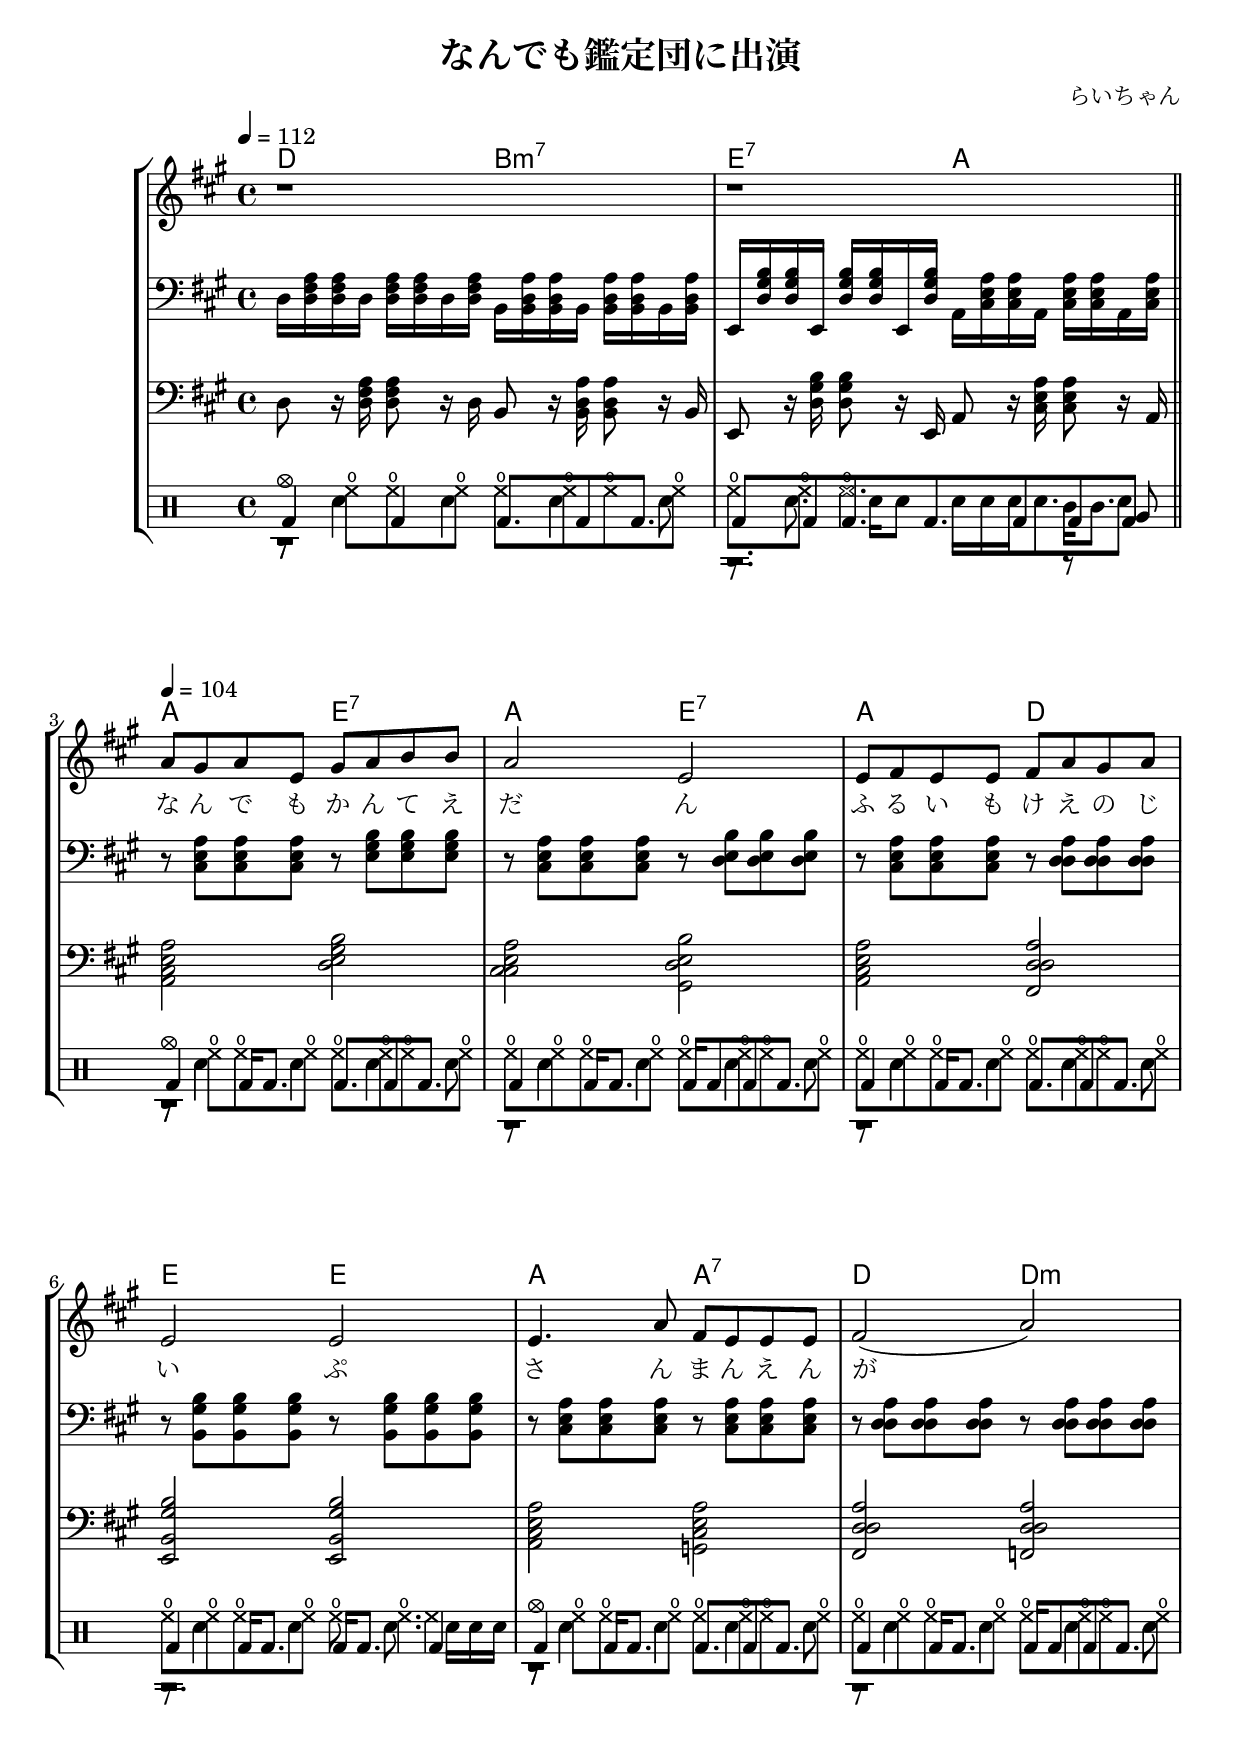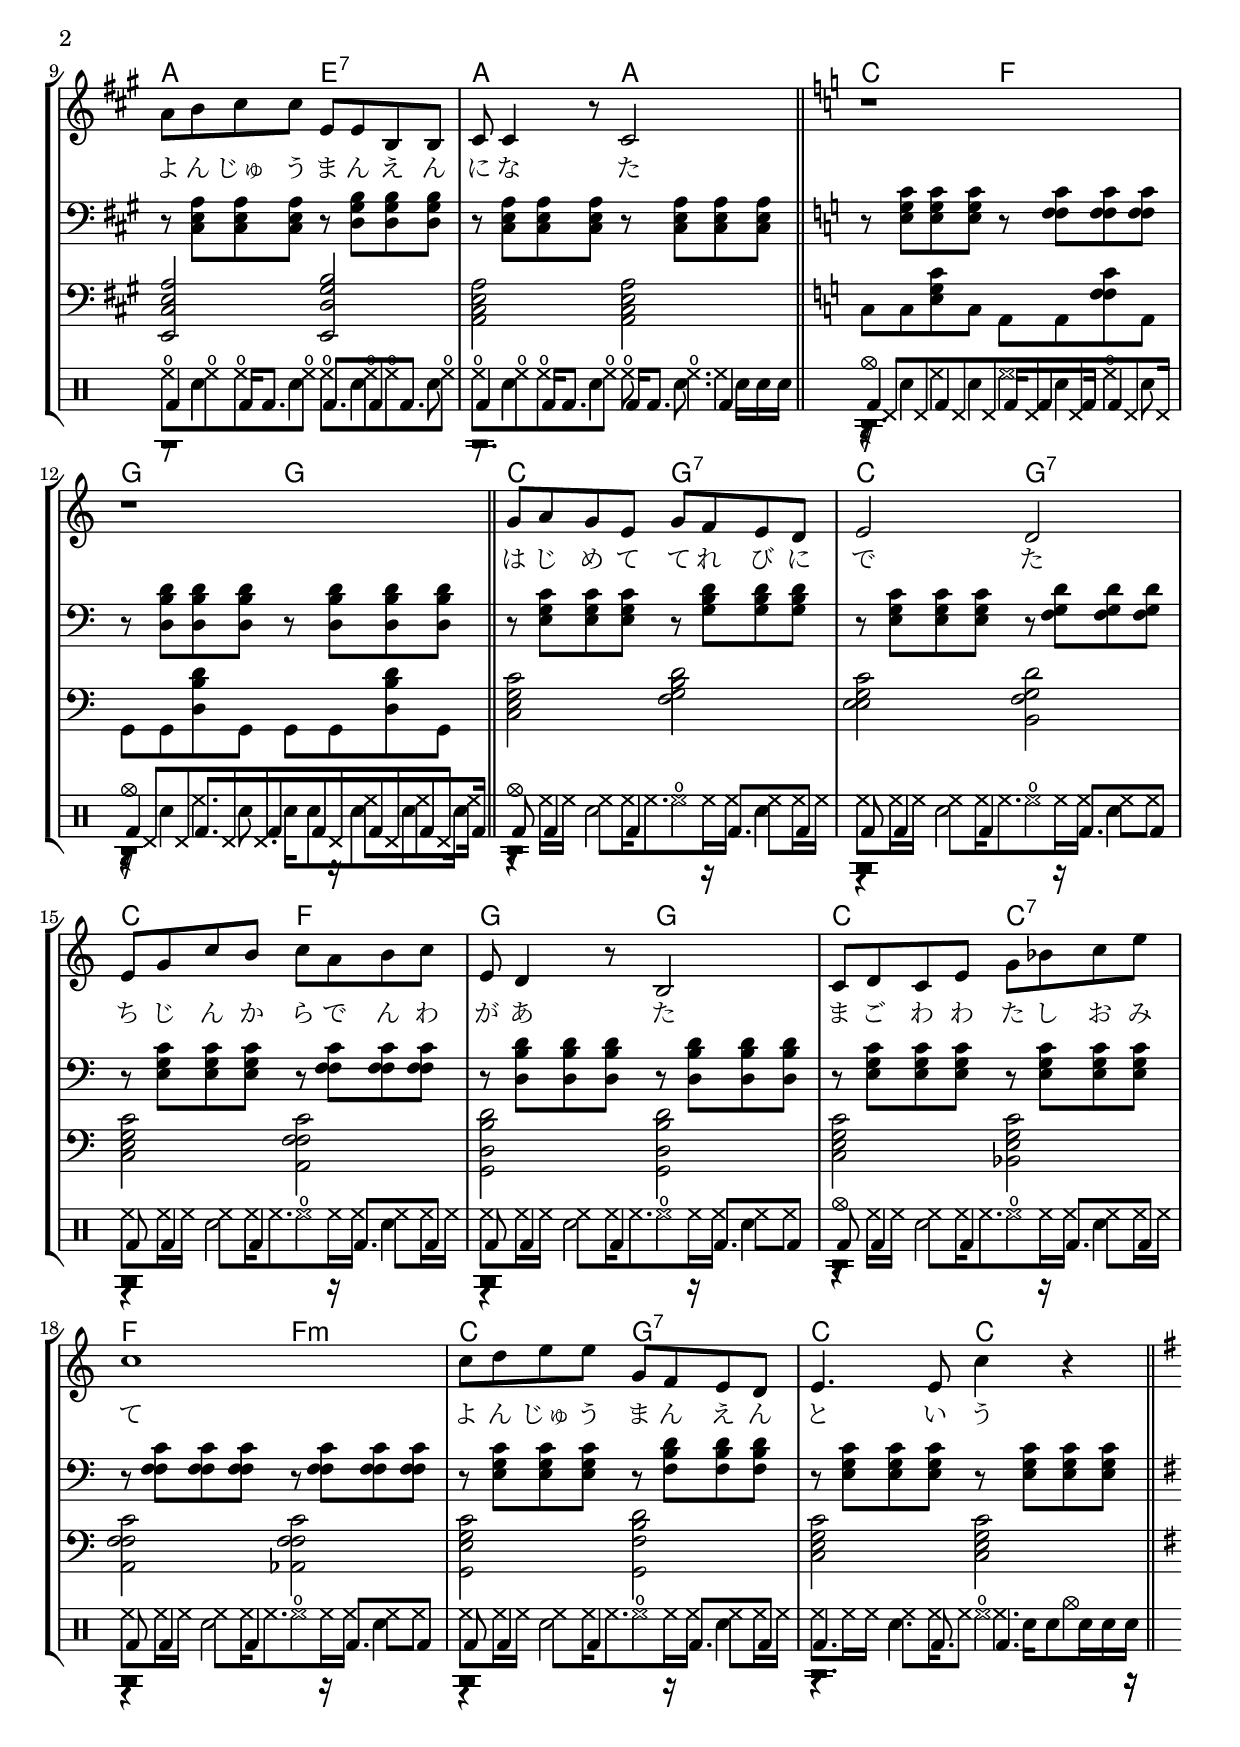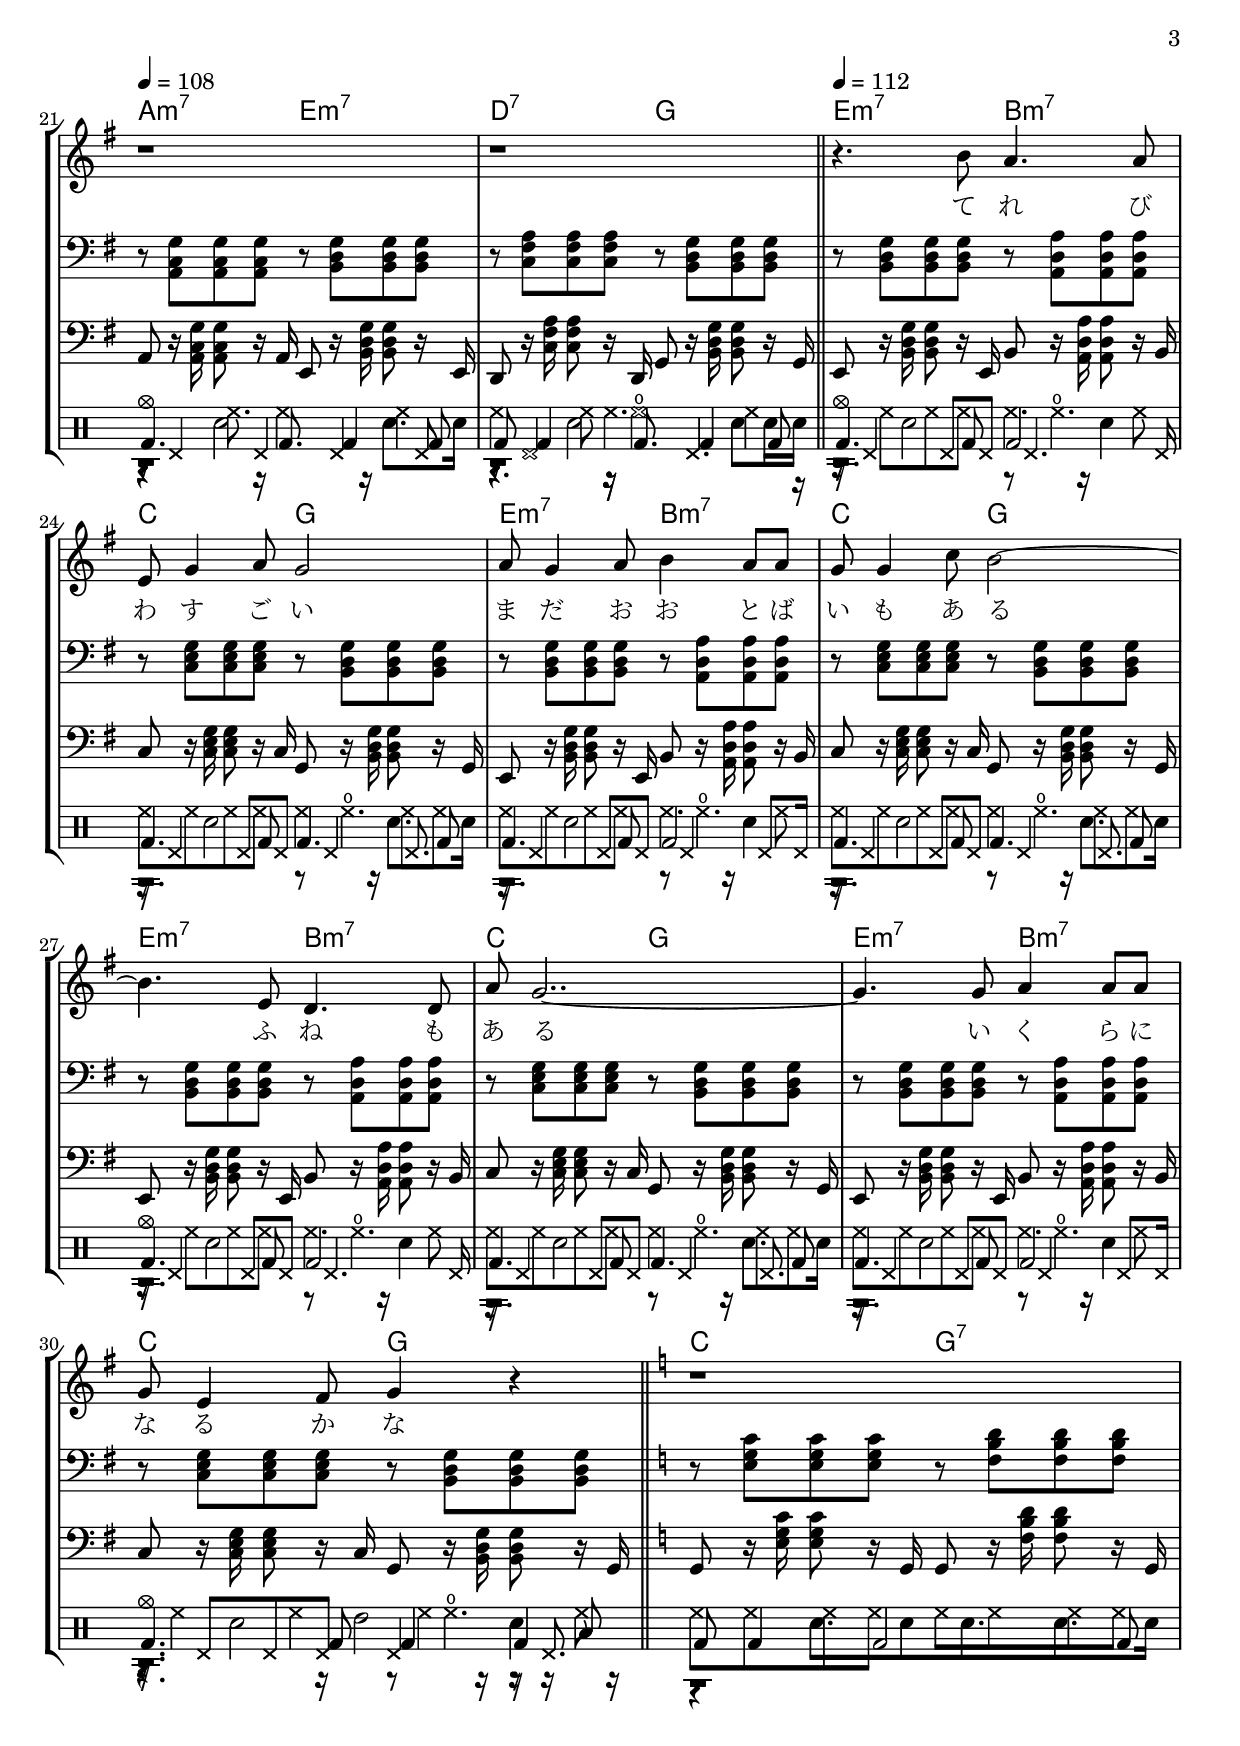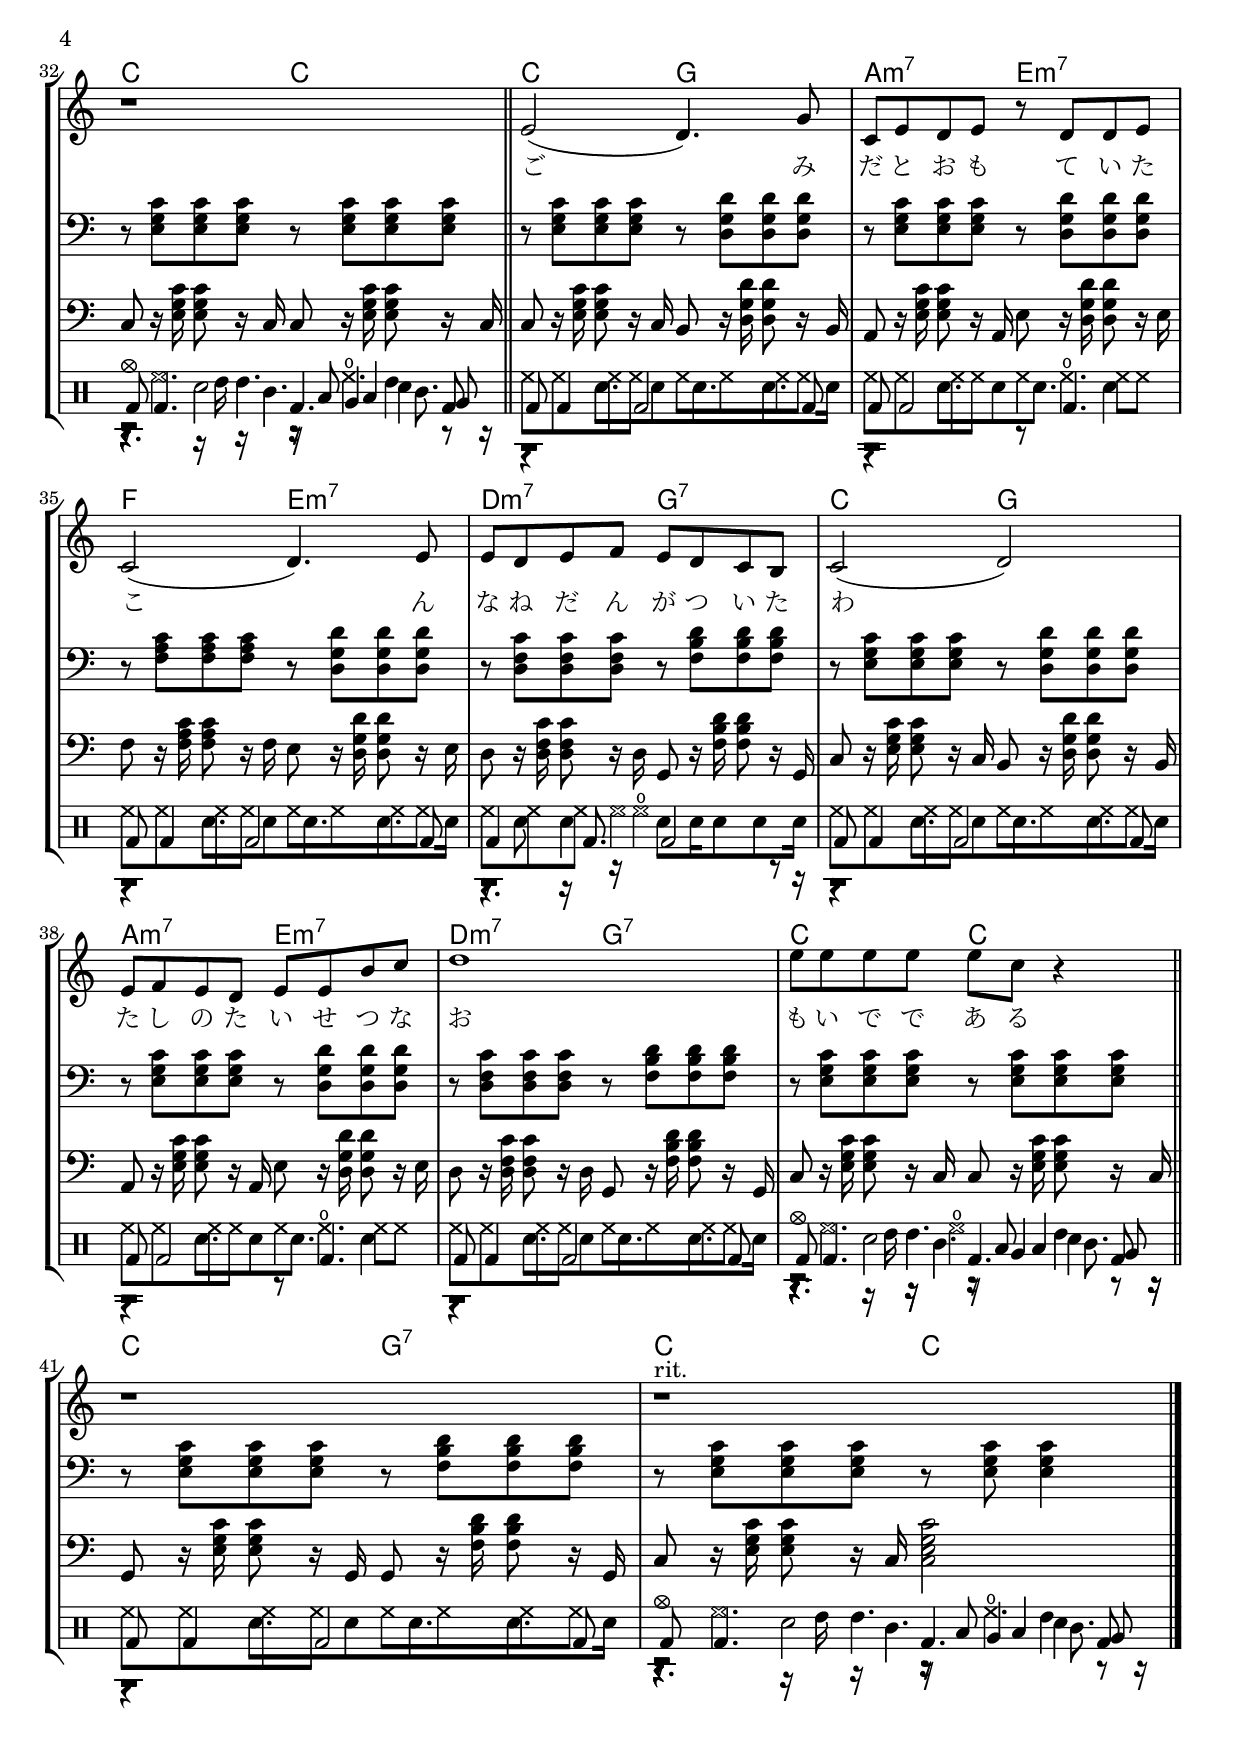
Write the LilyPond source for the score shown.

\version "2.12.1"

\header {
	title = \markup {なんでも鑑定団に出演}
	composer = \markup \center-column {らいちゃん}
}

harmony = \chordmode {
	d2 b:min7 e:7 a 

	a e:7 a e:7 a d e e a a:7 d d:m a e:7 a a 

	c f g g 

	c g:7 c g:7 c f g g c c:7 f f:m c g:7 c c 

	a:min7 e:min7 d:7 g 

	e:min7 b:min7 c g e:min7 b:min7 c g e:min7 b:min7 c g e:min7 b:min7 c g 

	c g:7 c c 

	c g a:min7 e:min7 f e:min7 d:min7 g:7 c g a:min7 e:min7 d:min7 g:7 c c 

	c g:7 c c 
}

melody = {
	\key a \major
	\tempo 4 = 112
	r1 | r1   
	\set Staff.midiInstrument = #"mmi0.38"
		\tempo 4 = 104
 a'8  gis'8  a'8  e'8  gis'8  a'8  b'8  b'8 
	a'2  e'2 
	e'8  fis'8  e'8  e'8  fis'8  a'8  gis'8  a'8 
	e'2  e'2 
	e'4.  a'8  fis'8  e'8  e'8  e'8 
	fis'2  (a'2) 
	a'8  b'8  cis''8  cis''8  e'8  e'8  b8  b8 
	cis'8  cis'4  r8  cis'2
	\key c \major
	r1 | r1   
	\set Staff.midiInstrument = #"mmi0.38"
	 g'8  a'8  g'8  e'8  g'8  f'8  e'8  d'8 
	e'2  d'2 
	e'8  g'8  c''8  b'8  c''8  a'8  b'8  c''8 
	e'8  d'4  r8  b2 
	c'8  d'8  c'8  e'8  g'8  bes'8  c''8  e''8 
	c''1 
	c''8  d''8  e''8  e''8  g'8  f'8  e'8  d'8 
	e'4.  e'8  c''4  	r4 	\key g \major
	\tempo 4 = 108
	r1 | r1   
	\set Staff.midiInstrument = #"mmi0.38"
		\tempo 4 = 112
r4. b'8  a'4.  a'8 
	e'8  g'4  a'8  g'2 
	a'8  g'4  a'8  b'4  a'8  a'8 
	g'8  g'4  c''8  b'2~ 
	b'4.  e'8  d'4.  d'8 
	a'8  g'2..~ 
	g'4.  g'8  a'4  a'8  a'8 
	g'8  e'4  fis'8  g'4  	r4 	\key c \major
	r1 | r1   
	\set Staff.midiInstrument = #"mmi0.38"
	 e'2  (d'4.)  g'8 
	c'8  e'8  d'8  e'8  r8  d'8  d'8  e'8 
	c'2  (d'4.)  e'8 
	e'8  d'8  e'8  f'8  e'8  d'8  c'8  b8 
	c'2  (d'2) 
	e'8  f'8  e'8  d'8  e'8  e'8  b'8  c''8 
	d''1 
	e''8  e''8  e''8  e''8  e''8  c''8  	r4 	r1 | r1^"rit." \bar "|."
}

words = \lyricmode {
	
	な  ん  で  も  か  ん  て  え  だ  ん  ふ  る  い  も  け  え  の  じ  い  ぷ  さ  ん  ま  ん  え  ん  が  よ  ん  じゅ  う  ま  ん  え  ん  に  な  た  
	
	は  じ  め  て  て  れ  び  に  で  た  ち  じ  ん  か  ら  で  ん  わ  が  あ  た  ま  ご  わ  わ  た  し  お  み  て  よ  ん  じゅ  う  ま  ん  え  ん  と  い  う  
	
	て  れ  び  わ  す  ご  い  ま  だ  お  お  と  ば  い  も  あ  る  ふ  ね  も  あ  る  い  く  ら  に  な  る  か  な  
	
	ご  み  だ  と  お  も  て  い  た  こ  ん  な  ね  だ  ん  が  つ  い  た  わ  た  し  の  た  い  せ  つ  な  お  も  い  で  で  あ  る  
	
}

tempochange = {
	\tempo 4 = 112
	r1 | r1 \bar "||"
	\tempo 4 = 104
	r1 | r1 | r1 | r1 | r1 | r1 | r1 | r1 \bar "||"
	\tempo 4 = 104
	r1 | r1 \bar "||"
	\tempo 4 = 104
	r1 | r1 | r1 | r1 | r1 | r1 | r1 | r1 \bar "||"
	\tempo 4 = 108
	r1 | r1 \bar "||"
	\tempo 4 = 112
	r1 | r1 | r1 | r1 | r1 | r1 | r1 | r1 \bar "||"
	\tempo 4 = 112
	r1 | r1 \bar "||"
	\tempo 4 = 112
	r1 | r1 | r1 | r1 | r1 | r1 | r1 | r1 \bar "||"
	\tempo 4 = 112
	r1 | \tempo 4 = 84 r2 \tempo 4 = 74 r2 \bar "|."
}

mainacc = {
	\clef bass
	\set Staff.midiInstrument = #"Electric Guitar (clean)"
	\key a \major
	\tempo 4 = 112
	d16 <d fis a>16 <d fis a>16 d16   <d fis a>16 <d fis a>16 d16 <d fis a>16
	b,16 <b, d a>16 <b, d a>16 b,16   <b, d a>16 <b, d a>16 b,16 <b, d a>16
	e,16 <d gis b>16 <d gis b>16 e,16   <d gis b>16 <d gis b>16 e,16 <d gis b>16
	a,16 <cis e a>16 <cis e a>16 a,16   <cis e a>16 <cis e a>16 a,16 <cis e a>16
	\bar "||"

	\set Staff.midiInstrument = #"Electric Guitar (jazz)"
	\tempo 4 = 104
	r8 <cis e a>8 <cis e a>8 <cis e a>8
	r8 <e gis b>8 <e gis b>8 <e gis b>8
	r8 <cis e a>8 <cis e a>8 <cis e a>8
	r8 <d e b>8 <d e b>8 <d e b>8
	r8 <cis e a>8 <cis e a>8 <cis e a>8
	r8 <d d a>8 <d d a>8 <d d a>8
	r8 <b, gis b>8 <b, gis b>8 <b, gis b>8
	r8 <b, gis b>8 <b, gis b>8 <b, gis b>8
	r8 <cis e a>8 <cis e a>8 <cis e a>8
	r8 <cis e a>8 <cis e a>8 <cis e a>8
	r8 <d d a>8 <d d a>8 <d d a>8
	r8 <d d a>8 <d d a>8 <d d a>8
	r8 <cis e a>8 <cis e a>8 <cis e a>8
	r8 <d gis b>8 <d gis b>8 <d gis b>8
	r8 <cis e a>8 <cis e a>8 <cis e a>8
	r8 <cis e a>8 <cis e a>8 <cis e a>8
	\bar "||"

	\set Staff.midiInstrument = #"Electric Guitar (clean)"
	\key c \major
	r8 <e g c'>8 <e g c'>8 <e g c'>8
	r8 <f f c'>8 <f f c'>8 <f f c'>8
	r8 <d b d'>8 <d b d'>8 <d b d'>8
	r8 <d b d'>8 <d b d'>8 <d b d'>8
	\bar "||"

	\set Staff.midiInstrument = #"Electric Guitar (jazz)"
	r8 <e g c'>8 <e g c'>8 <e g c'>8
	r8 <g b d'>8 <g b d'>8 <g b d'>8
	r8 <e g c'>8 <e g c'>8 <e g c'>8
	r8 <f g d'>8 <f g d'>8 <f g d'>8
	r8 <e g c'>8 <e g c'>8 <e g c'>8
	r8 <f f c'>8 <f f c'>8 <f f c'>8
	r8 <d b d'>8 <d b d'>8 <d b d'>8
	r8 <d b d'>8 <d b d'>8 <d b d'>8
	r8 <e g c'>8 <e g c'>8 <e g c'>8
	r8 <e g c'>8 <e g c'>8 <e g c'>8
	r8 <f f c'>8 <f f c'>8 <f f c'>8
	r8 <f f c'>8 <f f c'>8 <f f c'>8
	r8 <e g c'>8 <e g c'>8 <e g c'>8
	r8 <f b d'>8 <f b d'>8 <f b d'>8
	r8 <e g c'>8 <e g c'>8 <e g c'>8
	r8 <e g c'>8 <e g c'>8 <e g c'>8
	\bar "||"

	\set Staff.midiInstrument = #"Acoustic Guitar (steel)"
	\key g \major
	\tempo 4 = 108
	r8 <a, c g>8 <a, c g>8 <a, c g>8
	r8 <b, d g>8 <b, d g>8 <b, d g>8
	r8 <c fis a>8 <c fis a>8 <c fis a>8
	r8 <b, d g>8 <b, d g>8 <b, d g>8
	\bar "||"

	\set Staff.midiInstrument = #"Electric Guitar (clean)"
	\tempo 4 = 112
	r8 <b, d g>8 <b, d g>8 <b, d g>8
	r8 <a, d a>8 <a, d a>8 <a, d a>8
	r8 <c e g>8 <c e g>8 <c e g>8
	r8 <b, d g>8 <b, d g>8 <b, d g>8
	r8 <b, d g>8 <b, d g>8 <b, d g>8
	r8 <a, d a>8 <a, d a>8 <a, d a>8
	r8 <c e g>8 <c e g>8 <c e g>8
	r8 <b, d g>8 <b, d g>8 <b, d g>8
	r8 <b, d g>8 <b, d g>8 <b, d g>8
	r8 <a, d a>8 <a, d a>8 <a, d a>8
	r8 <c e g>8 <c e g>8 <c e g>8
	r8 <b, d g>8 <b, d g>8 <b, d g>8
	r8 <b, d g>8 <b, d g>8 <b, d g>8
	r8 <a, d a>8 <a, d a>8 <a, d a>8
	r8 <c e g>8 <c e g>8 <c e g>8
	r8 <b, d g>8 <b, d g>8 <b, d g>8
	\bar "||"

	\set Staff.midiInstrument = #"Electric Guitar (jazz)"
	\key c \major
	r8 <e g c'>8 <e g c'>8 <e g c'>8
	r8 <f b d'>8 <f b d'>8 <f b d'>8
	r8 <e g c'>8 <e g c'>8 <e g c'>8
	r8 <e g c'>8 <e g c'>8 <e g c'>8
	\bar "||"

	\set Staff.midiInstrument = #"Electric Guitar (jazz)"
	r8 <e g c'>8 <e g c'>8 <e g c'>8
	r8 <d g d'>8 <d g d'>8 <d g d'>8
	r8 <e g c'>8 <e g c'>8 <e g c'>8
	r8 <d g d'>8 <d g d'>8 <d g d'>8
	r8 <f a c'>8 <f a c'>8 <f a c'>8
	r8 <d g d'>8 <d g d'>8 <d g d'>8
	r8 <d f c'>8 <d f c'>8 <d f c'>8
	r8 <f b d'>8 <f b d'>8 <f b d'>8
	r8 <e g c'>8 <e g c'>8 <e g c'>8
	r8 <d g d'>8 <d g d'>8 <d g d'>8
	r8 <e g c'>8 <e g c'>8 <e g c'>8
	r8 <d g d'>8 <d g d'>8 <d g d'>8
	r8 <d f c'>8 <d f c'>8 <d f c'>8
	r8 <f b d'>8 <f b d'>8 <f b d'>8
	r8 <e g c'>8 <e g c'>8 <e g c'>8
	r8 <e g c'>8 <e g c'>8 <e g c'>8
	\bar "||"

	\set Staff.midiInstrument = #"Electric Guitar (jazz)"
	r8 <e g c'>8 <e g c'>8 <e g c'>8
	r8 <f b d'>8 <f b d'>8 <f b d'>8
	r8 <e g c'>8 <e g c'>8 <e g c'>8
	r8 <e g c'>8 <e g c'>4
	\bar "|."
}

subacc = {
	\clef bass
	\set Staff.midiInstrument = #"Synth Bass 2"
	\key a \major
	\tempo 4 = 112
	d8 r16 <d fis a>16 <d fis a>8 r16 d16
	b,8 r16 <b, d a>16 <b, d a>8 r16 b,16
	e,8 r16 <d gis b>16 <d gis b>8 r16 e,16
	a,8 r16 <cis e a>16 <cis e a>8 r16 a,16
	\bar "||"

	\set Staff.midiInstrument = #"Electric Guitar (clean)"
	\tempo 4 = 104
	<a, cis e a>2
	<d e gis b>2
	<cis cis e a>2
	<gis, d e b>2
	<a, cis e a>2
	<fis, d d a>2
	<e, b, gis b>2
	<e, b, gis b>2
	<a, cis e a>2
	<g, cis e a>2
	<fis, d d a>2
	<f, d d a>2
	<e, cis e a>2
	<e, d gis b>2
	<a, cis e a>2
	<a, cis e a>2
	\bar "||"

	\set Staff.midiInstrument = #"Electric Guitar (jazz)"
	\key c \major
	c8 c8 <e g c'>8 c8
	a,8 a,8 <f f c'>8 a,8
	g,8 g,8 <d b d'>8 g,8
	g,8 g,8 <d b d'>8 g,8
	\bar "||"

	\set Staff.midiInstrument = #"Electric Guitar (jazz)"
	<c e g c'>2
	<f g b d'>2
	<e e g c'>2
	<b, f g d'>2
	<c e g c'>2
	<a, f f c'>2
	<g, d b d'>2
	<g, d b d'>2
	<c e g c'>2
	<bes, e g c'>2
	<a, f f c'>2
	<as, f f c'>2
	<g, e g c'>2
	<g, f b d'>2
	<c e g c'>2
	<c e g c'>2
	\bar "||"

	\set Staff.midiInstrument = #"Electric Guitar (jazz)"
	\key g \major
	\tempo 4 = 108
	a,8 r16 <a, c g>16 <a, c g>8 r16 a,16
	e,8 r16 <b, d g>16 <b, d g>8 r16 e,16
	d,8 r16 <c fis a>16 <c fis a>8 r16 d,16
	g,8 r16 <b, d g>16 <b, d g>8 r16 g,16
	\bar "||"

	\set Staff.midiInstrument = #"Synth Bass 2"
	\tempo 4 = 112
	e,8 r16 <b, d g>16 <b, d g>8 r16 e,16
	b,8 r16 <a, d a>16 <a, d a>8 r16 b,16
	c8 r16 <c e g>16 <c e g>8 r16 c16
	g,8 r16 <b, d g>16 <b, d g>8 r16 g,16
	e,8 r16 <b, d g>16 <b, d g>8 r16 e,16
	b,8 r16 <a, d a>16 <a, d a>8 r16 b,16
	c8 r16 <c e g>16 <c e g>8 r16 c16
	g,8 r16 <b, d g>16 <b, d g>8 r16 g,16
	e,8 r16 <b, d g>16 <b, d g>8 r16 e,16
	b,8 r16 <a, d a>16 <a, d a>8 r16 b,16
	c8 r16 <c e g>16 <c e g>8 r16 c16
	g,8 r16 <b, d g>16 <b, d g>8 r16 g,16
	e,8 r16 <b, d g>16 <b, d g>8 r16 e,16
	b,8 r16 <a, d a>16 <a, d a>8 r16 b,16
	c8 r16 <c e g>16 <c e g>8 r16 c16
	g,8 r16 <b, d g>16 <b, d g>8 r16 g,16
	\bar "||"

	\set Staff.midiInstrument = #"Electric Guitar (jazz)"
	\key c \major
	g,8 r16 <e g c'>16 <e g c'>8 r16 g,16
	g,8 r16 <f b d'>16 <f b d'>8 r16 g,16
	c8 r16 <e g c'>16 <e g c'>8 r16 c16
	c8 r16 <e g c'>16 <e g c'>8 r16 c16
	\bar "||"

	\set Staff.midiInstrument = #"Electric Guitar (jazz)"
	c8 r16 <e g c'>16 <e g c'>8 r16 c16
	b,8 r16 <d g d'>16 <d g d'>8 r16 b,16
	a,8 r16 <e g c'>16 <e g c'>8 r16 a,16
	e8 r16 <d g d'>16 <d g d'>8 r16 e16
	f8 r16 <f a c'>16 <f a c'>8 r16 f16
	e8 r16 <d g d'>16 <d g d'>8 r16 e16
	d8 r16 <d f c'>16 <d f c'>8 r16 d16
	g,8 r16 <f b d'>16 <f b d'>8 r16 g,16
	c8 r16 <e g c'>16 <e g c'>8 r16 c16
	b,8 r16 <d g d'>16 <d g d'>8 r16 b,16
	a,8 r16 <e g c'>16 <e g c'>8 r16 a,16
	e8 r16 <d g d'>16 <d g d'>8 r16 e16
	d8 r16 <d f c'>16 <d f c'>8 r16 d16
	g,8 r16 <f b d'>16 <f b d'>8 r16 g,16
	c8 r16 <e g c'>16 <e g c'>8 r16 c16
	c8 r16 <e g c'>16 <e g c'>8 r16 c16
	\bar "||"

	\set Staff.midiInstrument = #"Electric Guitar (jazz)"
	g,8 r16 <e g c'>16 <e g c'>8 r16 g,16
	g,8 r16 <f b d'>16 <f b d'>8 r16 g,16
	c8 r16 <e g c'>16 <e g c'>8 r16 c16
	<c e g c'>2
	\bar "|."
}

percA = {
	\drummode {
	r8 hho8 hho8 hho8 hho8 hho8 hho8 hho8  |hho8 hho8 hho2.  \bar "||"
	cymc1  |r1  |r1  |r1  |cymc1  |r1  |r1  |r1  \bar "||"
	r2. hho4  |r1  \bar "||"
	r2 hho2  |r2 hho2  |r2 hho2  |r2 hho2  |r2 hho2  |r2 hho2  |r2 hho2  |r2 hho2  \bar "||"
	r4 hh8. hh4 r16 hh4  |hh4 hh8 hh4. hh4  \bar "||"
	r2 r8 hho4.  |r2 r8 hho4.  |r2 r8 hho4.  |r2 r8 hho4.  |r2 r8 hho4.  |r2 r8 hho4.  |r2 r8 hho4.  |r2 r8 hho4.  \bar "||"
	hh8 hh8 hh8 hh8 hh8 hh8 hh8 hh8  |r8 hh2. r8  \bar "||"
	hh8 hh8 hh8 hh8 hh8 hh8 hh8 hh8  |hh8 hh8 hh8 hh8 hh4 hh8 hh8  |hh8 hh8 hh8 hh8 hh8 hh8 hh8 hh8  |hh8 hh8 hh8 hh2 r8  |hh8 hh8 hh8 hh8 hh8 hh8 hh8 hh8  |hh8 hh8 hh8 hh8 hh4 hh8 hh8  |hh8 hh8 hh8 hh8 hh8 hh8 hh8 hh8  |r8 hh2. r8  \bar "||"
	hh8 hh8 hh8 hh8 hh8 hh8 hh8 hh8  |r8 hh2. r8  \bar "|."
	}
}

percB = {
	\drummode {
	r8 sn4 sn4 sn4 sn8  |r8 sn8. sn16 sn8 sn16 sn16 sn16 sn8. sn8  \bar "||"
	r8 hho8 hho8 hho8 hho8 hho8 hho8 hho8  |hho8 hho8 hho8 hho8 hho8 hho8 hho8 hho8  |hho8 hho8 hho8 hho8 hho8 hho8 hho8 hho8  |hho8 hho8 hho8 hho8 hho8 hho4.  |r8 hho8 hho8 hho8 hho8 hho8 hho8 hho8  |hho8 hho8 hho8 hho8 hho8 hho8 hho8 hho8  |hho8 hho8 hho8 hho8 hho8 hho8 hho8 hho8  |hho8 hho8 hho8 hho8 hho8 hho4.  \bar "||"
	r4 hh4 hh2  |r4 hh4. r16 hh8 hh8 hh16  \bar "||"
	r8 hh16 hh16 hh8 hh16 hh8. hh16 hh16 hh8 hh16 hh16  |hh8 hh16 hh16 hh8 hh16 hh8. hh16 hh16 hh8 hh8  |hh8 hh16 hh16 hh8 hh16 hh8. hh16 hh16 hh8 hh16 hh16  |hh8 hh16 hh16 hh8 hh16 hh8. hh16 hh16 hh8 hh8  |r8 hh16 hh16 hh8 hh16 hh8. hh16 hh16 hh8 hh16 hh16  |hh8 hh16 hh16 hh8 hh16 hh8. hh16 hh16 hh8 hh8  |hh8 hh16 hh16 hh8 hh16 hh8. hh16 hh16 hh8 hh16 hh16  |hh8 hh16 hh16 hh8 hh16 hh8 hh4. r16  \bar "||"
	r8 hhp4 hhp4 hhp4 hhp8  |r8 hhp2 hhp4.  \bar "||"
	r8 hh8 hh8 hh8 hh4. hh8  |hh8 hh8 hh8 hh8 hh4 hh8 hh8  |hh8 hh8 hh8 hh8 hh4. hh8  |hh8 hh8 hh8 hh8 hh4 hh8 hh8  |r8 hh8 hh8 hh8 hh4. hh8  |hh8 hh8 hh8 hh8 hh4 hh8 hh8  |hh8 hh8 hh8 hh8 hh4. hh8  |r16 hh4 hh4 hh4 r16 hh8  \bar "||"
	r4 sn8. sn8 sn8. sn8. sn16  |r4 sn2 sn4  \bar "||"
	r4 sn8. sn8 sn8. sn8. sn16  |r4 sn8. sn8 sn8. sn4  |r4 sn8. sn8 sn8. sn8. sn16  |r8 sn8 sn4 sn8 sn16 sn8 sn8 sn16  |r4 sn8. sn8 sn8. sn8. sn16  |r4 sn8. sn8 sn8. sn4  |r4 sn8. sn8 sn8. sn8. sn16  |r4 sn2 sn4  \bar "||"
	r4 sn8. sn8 sn8. sn8. sn16  |r4 sn2 sn4  \bar "|."
	}
}

percC = {
	\drummode {
	bd4 bd4 bd8. bd8 bd8.  |bd8 bd8 bd8. bd8. bd8 bd8 bd8  \bar "||"
	r1  |r1  |r1  |r2. hh4  |r1  |r1  |r1  |r2. hh4  \bar "||"
	r16 hhp8 hhp8 hhp8 hhp8 hhp8 hhp8 hhp8 hhp16  |r16 hhp8 hhp8 hhp8 hhp8. hhp8 hhp8 hhp8  \bar "||"
	r4 sn2 sn4  |r4 sn2 sn4  |r4 sn2 sn4  |r4 sn2 sn4  |r4 sn2 sn4  |r4 sn2 sn4  |r4 sn2 sn4  |r4 sn4. sn16 sn8 sn16 sn16 sn16  \bar "||"
	r4 sn2 sn8. sn16  |r4 sn2 sn8 sn16 sn16  \bar "||"
	r16 hhp4 hhp8 hhp8 hhp4. hhp16  |r16 hhp4 hhp8 hhp8 hhp4 hhp8.  |r16 hhp4 hhp8 hhp8 hhp4 hhp8 hhp16  |r16 hhp4 hhp8 hhp8 hhp4 hhp8.  |r16 hhp4 hhp8 hhp8 hhp4. hhp16  |r16 hhp4 hhp8 hhp8 hhp4 hhp8.  |r16 hhp4 hhp8 hhp8 hhp4 hhp8 hhp16  |r8 hhp8 hhp8 hhp8 hhp4 r16 hhp8.  \bar "||"
	bd8 bd4 bd2 bd8  |bd8 bd4. bd4. bd8  \bar "||"
	bd8 bd4 bd2 bd8  |bd8 bd2 bd4.  |bd8 bd4 bd2 bd8  |bd4 r16 bd8. bd2  |bd8 bd4 bd2 bd8  |bd8 bd2 bd4.  |bd8 bd4 bd2 bd8  |bd8 bd4. bd4. bd8  \bar "||"
	bd8 bd4 bd2 bd8  |bd8 bd4. bd4. bd8  \bar "|."
	}
}

percD = {
	\drummode {
	cymc1  |r1  \bar "||"
	r8 sn4 sn4 sn4 sn8  |r8 sn4 sn4 sn4 sn8  |r8 sn4 sn4 sn4 sn8  |r8 sn4 sn4 sn8. sn16 sn16 sn16  |r8 sn4 sn4 sn4 sn8  |r8 sn4 sn4 sn4 sn8  |r8 sn4 sn4 sn4 sn8  |r8 sn4 sn4 sn8. sn16 sn16 sn16  \bar "||"
	r8 sn4 sn4 sn4 sn8  |r8 sn4 sn8 sn16 sn8 sn8 sn8 sn16  \bar "||"
	bd8 bd4 bd4 r16 bd8. bd8  |bd8 bd4 bd4 r16 bd8. bd8  |bd8 bd4 bd4 r16 bd8. bd8  |bd8 bd4 bd4 r16 bd8. bd8  |bd8 bd4 bd4 r16 bd8. bd8  |bd8 bd4 bd4 r16 bd8. bd8  |bd8 bd4 bd4 r16 bd8. bd8  |bd4. bd8. bd4. r16  \bar "||"
	bd4. r16 bd8. bd4 bd8  |bd8 bd4 r16 bd8. bd4 bd8  \bar "||"
	r8. sn2 r16 sn4  |r8. sn2 r16 sn8. sn16  |r8. sn2 r16 sn4  |r8. sn2 r16 sn8. sn16  |r8. sn2 r16 sn4  |r8. sn2 r16 sn8. sn16  |r8. sn2 r16 sn4  |r8. sn2 r16 sn4  \bar "||"
	r1  |r2 r8 hho4.  \bar "||"
	r1  |r2 r8 hho4.  |r1  |r4. r16 hho2 r16  |r1  |r2 r8 hho4.  |r1  |r4. r16 hho2 r16  \bar "||"
	r1  |r2 r8 hho4.  \bar "|."
	}
}

percE = {
	\drummode {
	r1 |r1 \bar "||"
	bd4 bd16 bd8. bd8. bd8 bd8.  |bd4 bd16 bd8. bd16 bd8 bd8 bd8.  |bd4 bd16 bd8. bd8. bd8 bd8.  |bd4 bd16 bd8. bd16 bd8. bd4  |bd4 bd16 bd8. bd8. bd8 bd8.  |bd4 bd16 bd8. bd16 bd8 bd8 bd8.  |bd4 bd16 bd8. bd8. bd8 bd8.  |bd4 bd16 bd8. bd16 bd8. bd4  \bar "||"
	bd4 bd4 bd16 bd8 bd16 bd4  |bd4 bd8. bd8 bd8 bd8 bd8 bd16  \bar "||"
	cymc1  |r1 |r1 |r1 |cymc1  |r1 |r1 |r2. cymc4  \bar "||"
	r1  |r4. r16 hho2 r16  \bar "||"
	bd4. bd8 bd2  |bd4. bd8 bd4. bd8  |bd4. bd8 bd2  |bd4. bd8 bd4. bd8  |bd4. bd8 bd2  |bd4. bd8 bd4. bd8  |bd4. bd8 bd2  |bd4. bd8 bd4 bd4  \bar "||"
	r1 |cymc1  \bar "||"
	r1 |r1 |r1 |r1 |r1 |r1 |r1 |cymc1  \bar "||"
	r1 |cymc1  \bar "|."
	}
}

percF = {
	\drummode {
	r1 |r2. r8 tomfh8  \bar "||"
	r1 | r1 | r1 | r1 | r1 | r1 | r1 | r1 \bar "||"
	cymc1  |cymc1  \bar "||"
	r1 | r1 | r1 | r1 | r1 | r1 | r1 | r1 \bar "||"
	cymc1  |r1 \bar "||"
	cymc1  |r1 |r1 |r1 |cymc1  |r1 |r1 |cymc1  \bar "||"
	r1 |r4 r16 tommh16 tommh4. tommh4  \bar "||"
	r1 |r1 |r1 |r1 |r1 |r1 |r1 |r4 r16 tommh16 tommh4. tommh4  \bar "||"
	r1 |r4 r16 tommh16 tommh4. tommh4  \bar "|."
	}
}

percG = {
	\drummode {
	r1 |r2. tomml16 tomml8.  \bar "||"
	r1 | r1 | r1 | r1 | r1 | r1 | r1 | r1 \bar "||"
	r1 | r1 \bar "||"
	r1 | r1 | r1 | r1 | r1 | r1 | r1 | r1 \bar "||"
	r1 | r1 \bar "||"
	r1 |r1 |r1 |r1 |r1 |r1 |r1 |r4. r16 tommh2 r16  \bar "||"
	r1 |r4. r16 tomml4. tomml8.  \bar "||"
	r1 |r1 |r1 |r1 |r1 |r1 |r1 |r4. r16 tomml4. tomml8.  \bar "||"
	r1 |r4. r16 tomml4. tomml8.  \bar "|."
	}
}

percH = {
	\drummode {
	r1 | r1 \bar "||"
	r1 | r1 | r1 | r1 | r1 | r1 | r1 | r1 \bar "||"
	r1 | r1 \bar "||"
	r1 | r1 | r1 | r1 | r1 | r1 | r1 | r1 \bar "||"
	r1 | r1 \bar "||"
	r1 |r1 |r1 |r1 |r1 |r1 |r1 |r2. r8 toml8  \bar "||"
	r1 |r2 r16 toml8 toml4 r16  \bar "||"
	r1 |r1 |r1 |r1 |r1 |r1 |r1 |r2 r16 toml8 toml4 r16  \bar "||"
	r1 |r2 r16 toml8 toml4 r16  \bar "|."
	}
}

percI = {
	\drummode {
	r1 | r1 \bar "||"
	r1 | r1 | r1 | r1 | r1 | r1 | r1 | r1 \bar "||"
	r1 | r1 \bar "||"
	r1 | r1 | r1 | r1 | r1 | r1 | r1 | r1 \bar "||"
	r1 | r1 \bar "||"
	r1 | r1 | r1 | r1 | r1 | r1 | r1 | r1 \bar "||"
	r1 |r2 r8 tomfh4 tomfh8  \bar "||"
	r1 |r1 |r1 |r1 |r1 |r1 |r1 |r2 r8 tomfh4 tomfh8  \bar "||"
	r1 |r2 r8 tomfh4 tomfh8  \bar "|."
	}
}

\score {
	<<
		\new StaffGroup <<
			\new ChordNames {\harmony}
			\new Voice = "melody" {\melody}
			\new Lyrics \lyricsto "melody" \words
			\new Staff = "mainacc" {\mainacc}
			\new Staff = "subacc" {\subacc}
			\new DrumStaff <<
				\new DrumVoice {\percA}
				\new DrumVoice {\percB}
				\new DrumVoice {\percC}
				\new DrumVoice {\percD}
				\new DrumVoice {\percE}
				\new DrumVoice {\percF}
				\new DrumVoice {\percG}
				\new DrumVoice {\percH}
				\new DrumVoice {\percI}
			>>
		>>
	>>
	\layout { }
}
